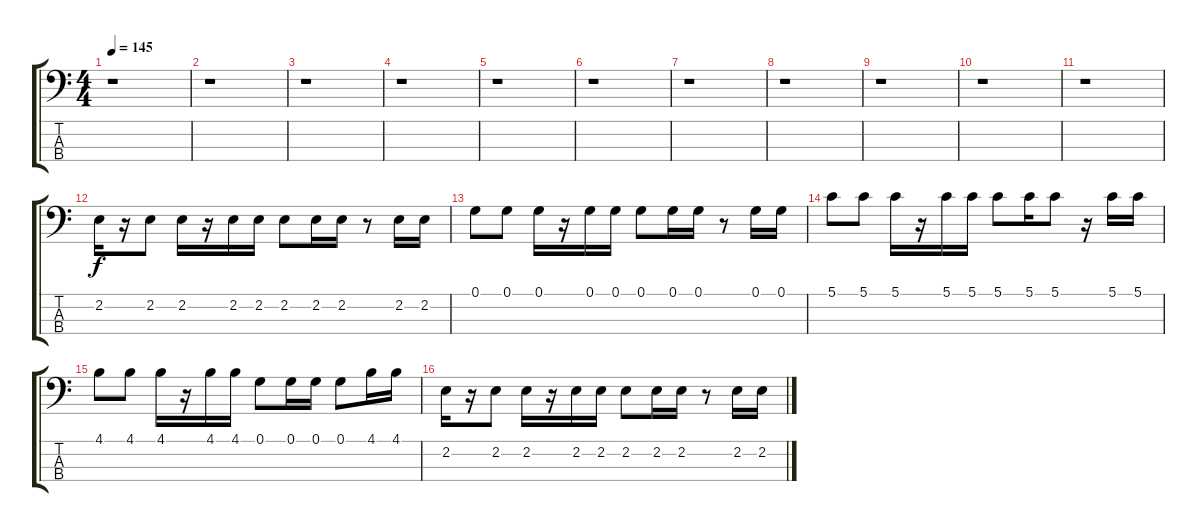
\track "" {instrument electricbassfinger}
\staff {score tabs}
\tuning (G2 D2 A1 E1) {hide}
\ts (4 4)
\tempo 145
\clef f4
\ks c
r.1{dy f instrument electricbassfinger} |
r.1 |
r.1 |
r.1 |
r.1 |
r.1 |
r.1 |
r.1 |
r.1 |
r.1 |
r.1 |
2.2.16 r.16 2.2.8 2.2.16 r.16 2.2.16 2.2.16 2.2.8 2.2.16 2.2.16 r.8 2.2.16 2.2.16 |
0.1.8 0.1.8 0.1.16 r.16 0.1.16 0.1.16 0.1.8 0.1.16 0.1.16 r.8 0.1.16 0.1.16 |
5.1.8 5.1.8 5.1.16 r.16 5.1.16 5.1.16 5.1.8 5.1.16 5.1.8 r.16 5.1.16 5.1.16 |
4.1.8 4.1.8 4.1.16 r.16 4.1.16 4.1.16 0.1.8 0.1.16 0.1.16 0.1.8 4.1.16 4.1.16 |
2.2.16 r.16 2.2.8 2.2.16 r.16 2.2.16 2.2.16 2.2.8 2.2.16 2.2.16 r.8 2.2.16 2.2.16
